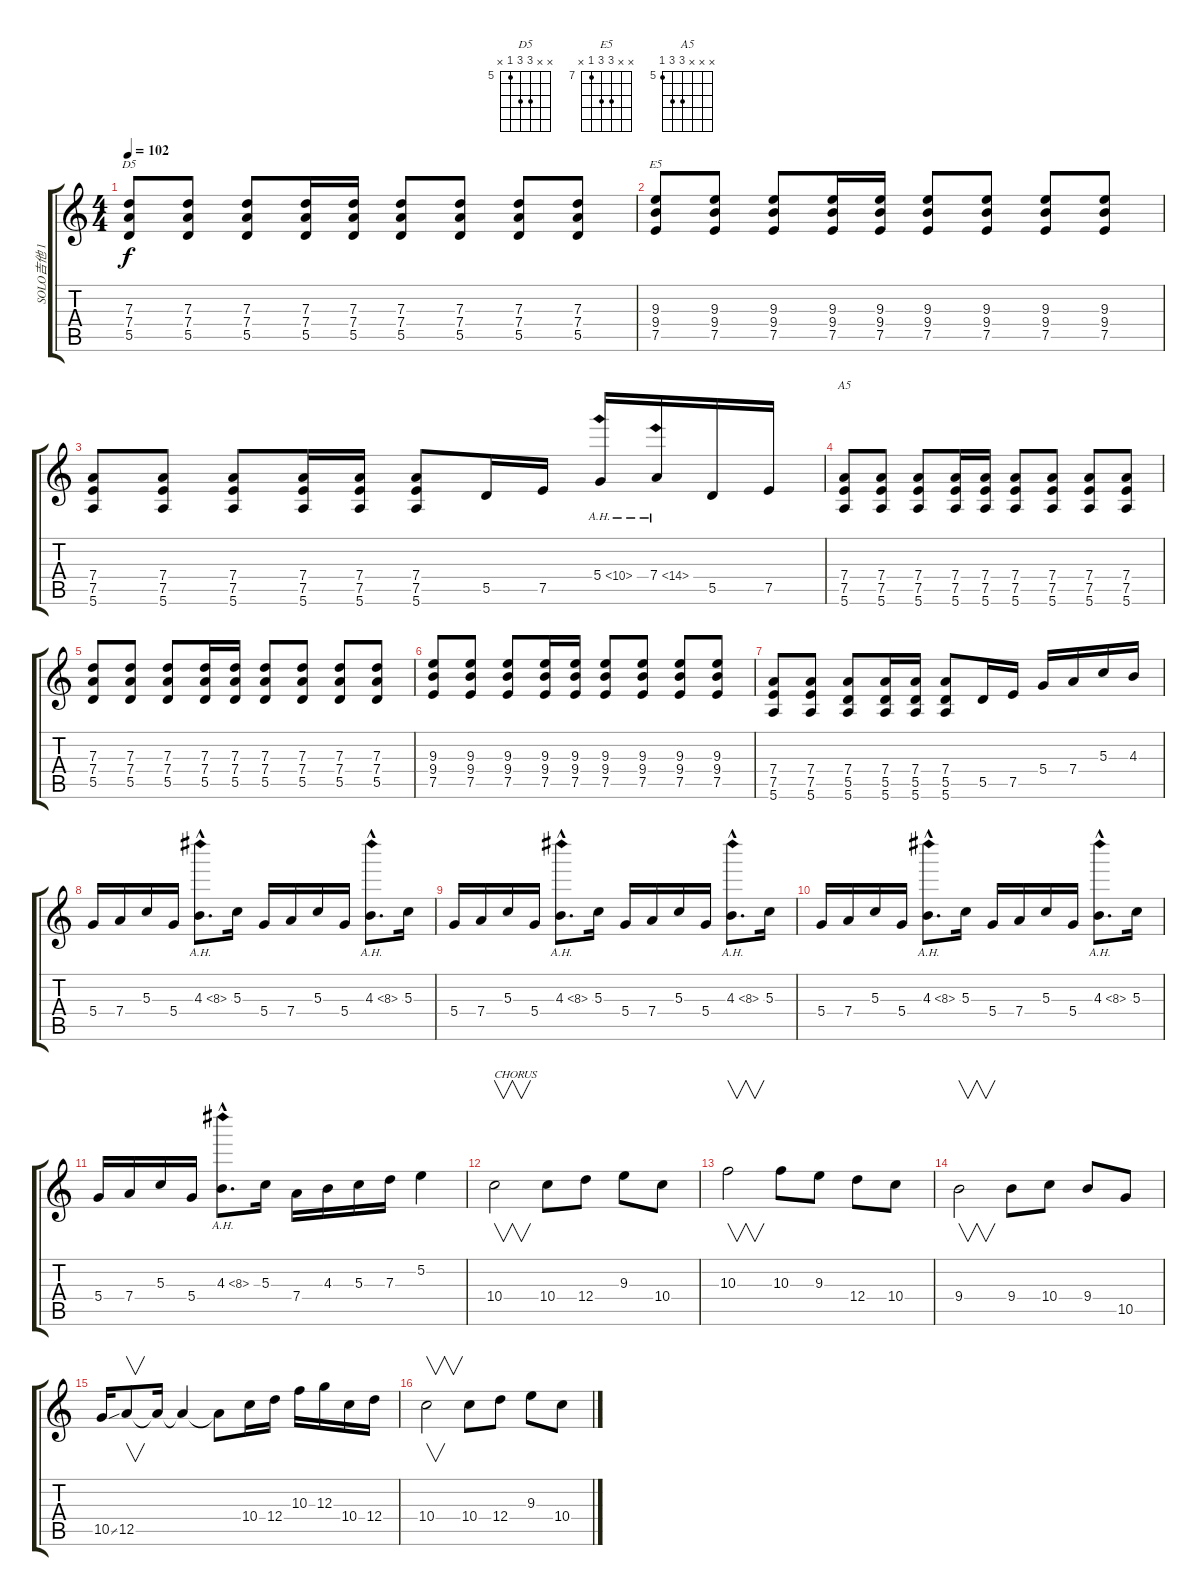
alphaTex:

\track ("SOLO吉他 1" "SOLO吉他 1") {instrument distortionguitar}
\staff {score tabs}
\tuning (E4 B3 G3 D3 A2 E2) {hide}
\chord ("D5" x x 7 7 5 x) {firstfret 5}
\chord ("E5" x x 9 9 7 x) {firstfret 7}
\chord ("A5" x x x 7 7 5) {firstfret 5}
\ts (4 4)
\tempo 102
\clef g2
\ks c
(7.3 7.4 5.5).8{ch "D5" dy f volume 10} (7.3 7.4 5.5).8 (7.3 7.4 5.5).8 (7.3 7.4 5.5).16 (7.3 7.4 5.5).16 (7.3 7.4 5.5).8 (7.3 7.4 5.5).8 (7.3 7.4 5.5).8 (7.3 7.4 5.5).8 |
(9.3 9.4 7.5).8{ch "E5"} (9.3 9.4 7.5).8 (9.3 9.4 7.5).8 (9.3 9.4 7.5).16 (9.3 9.4 7.5).16 (9.3 9.4 7.5).8 (9.3 9.4 7.5).8 (9.3 9.4 7.5).8 (9.3 9.4 7.5).8 |
(7.4 7.5 5.6).8 (7.4 7.5 5.6).8 (7.4 7.5 5.6).8 (7.4 7.5 5.6).16 (7.4 7.5 5.6).16 (7.4 7.5 5.6).8 5.5.16{volume 14} 7.5.16 5.4{ah 5}.16 7.4{ah 7}.16 5.5.16 7.5.16 |
(7.4 7.5 5.6).8{ch "A5" volume 10} (7.4 7.5 5.6).8 (7.4 7.5 5.6).8 (7.4 7.5 5.6).16 (7.4 7.5 5.6).16 (7.4 7.5 5.6).8 (7.4 7.5 5.6).8 (7.4 7.5 5.6).8 (7.4 7.5 5.6).8 |
(7.3 7.4 5.5).8 (7.3 7.4 5.5).8 (7.3 7.4 5.5).8 (7.3 7.4 5.5).16 (7.3 7.4 5.5).16 (7.3 7.4 5.5).8 (7.3 7.4 5.5).8 (7.3 7.4 5.5).8 (7.3 7.4 5.5).8 |
(9.3 9.4 7.5).8 (9.3 9.4 7.5).8 (9.3 9.4 7.5).8 (9.3 9.4 7.5).16 (9.3 9.4 7.5).16 (9.3 9.4 7.5).8 (9.3 9.4 7.5).8 (9.3 9.4 7.5).8 (9.3 9.4 7.5).8 |
(7.4 7.5 5.6).8 (7.4 7.5 5.6).8 (7.4 5.5 5.6).8 (7.4 5.5 5.6).16 (7.4 5.5 5.6).16 (7.4 5.5 5.6).8 5.5.16{volume 12} 7.5.16 5.4.16 7.4.16 5.3.16 4.3.16 |
5.4.16 7.4.16 5.3.16 5.4.16 4.3{ah 4 hac}.8{d} 5.3.16 5.4.16 7.4.16 5.3.16 5.4.16 4.3{ah 4 hac}.8{d} 5.3.16 |
5.4.16 7.4.16 5.3.16 5.4.16 4.3{ah 4 hac}.8{d} 5.3.16 5.4.16 7.4.16 5.3.16 5.4.16 4.3{ah 4 hac}.8{d} 5.3.16 |
5.4.16 7.4.16 5.3.16 5.4.16 4.3{ah 4 hac}.8{d} 5.3.16 5.4.16 7.4.16 5.3.16 5.4.16 4.3{ah 4 hac}.8{d} 5.3.16 |
5.4.16 7.4.16 5.3.16 5.4.16 4.3{ah 4 hac}.8{d} 5.3.16 7.4.16 4.3.16 5.3.16 7.3.16 5.2.4 |
10.4.2{v txt "CHORUS" volume 10} 10.4.8 12.4.8 9.3.8 10.4.8 |
10.3.2{v volume 14} 10.3.8 9.3.8 12.4.8 10.4.8 |
9.4.2{v volume 10} 9.4.8 10.4.8 9.4.8 10.5.8 |
10.5{ss}.16 12.5.8{v} 12.5{t}.16 12.5{t}.4 12.5{t}.8 10.4.16{volume 14} 12.4.16 10.3.16 12.3.16 10.4.16 12.4.16 |
10.4.2{v volume 10} 10.4.8 12.4.8 9.3.8 10.4.8
